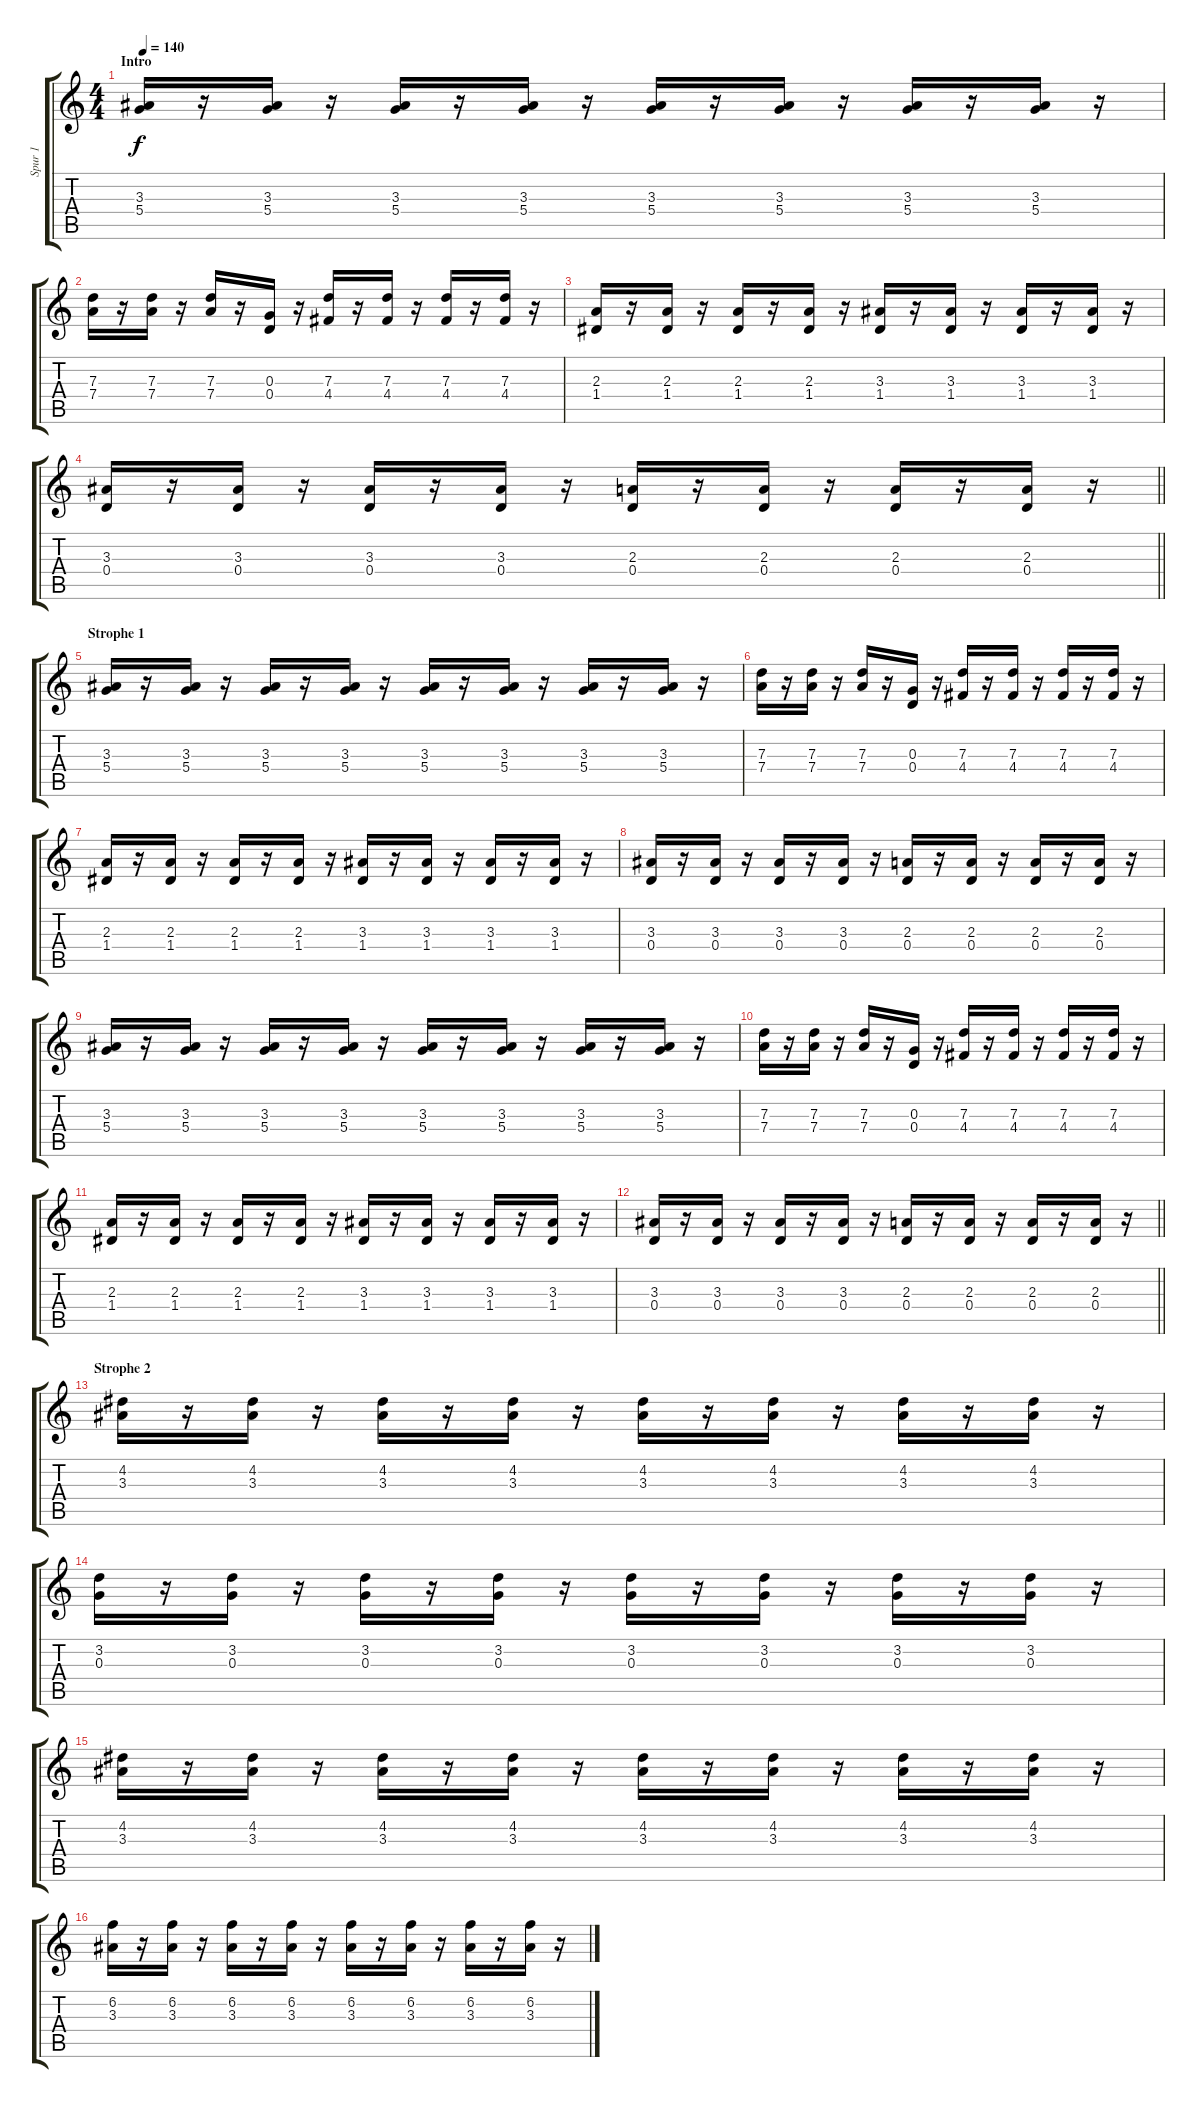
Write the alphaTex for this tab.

\track ("Spur 1" "Spur 1") {instrument distortionguitar}
\staff {score tabs}
\tuning (E4 B3 G3 D3 A2 D2) {hide}
\ts (4 4)
\section ("" "Intro")
\tempo 140
\clef g2
\ks c
(3.3 5.4).16{dy f instrument distortionguitar} r.16 (3.3 5.4).16 r.16 (3.3 5.4).16 r.16 (3.3 5.4).16 r.16 (3.3 5.4).16 r.16 (3.3 5.4).16 r.16 (3.3 5.4).16 r.16 (3.3 5.4).16 r.16 |
(7.3 7.4).16 r.16 (7.3 7.4).16 r.16 (7.3 7.4).16 r.16 (0.3 0.4).16 r.16 (7.3 4.4).16 r.16 (7.3 4.4).16 r.16 (7.3 4.4).16 r.16 (7.3 4.4).16 r.16 |
(2.3 1.4).16 r.16 (2.3 1.4).16 r.16 (2.3 1.4).16 r.16 (2.3 1.4).16 r.16 (3.3 1.4).16 r.16 (3.3 1.4).16 r.16 (3.3 1.4).16 r.16 (3.3 1.4).16 r.16 |
\barLineRight lightlight
(3.3 0.4).16 r.16 (3.3 0.4).16 r.16 (3.3 0.4).16 r.16 (3.3 0.4).16 r.16 (2.3 0.4).16 r.16 (2.3 0.4).16 r.16 (2.3 0.4).16 r.16 (2.3 0.4).16 r.16 |
\section ("" "Strophe 1")
(3.3 5.4).16 r.16 (3.3 5.4).16 r.16 (3.3 5.4).16 r.16 (3.3 5.4).16 r.16 (3.3 5.4).16 r.16 (3.3 5.4).16 r.16 (3.3 5.4).16 r.16 (3.3 5.4).16 r.16 |
(7.3 7.4).16 r.16 (7.3 7.4).16 r.16 (7.3 7.4).16 r.16 (0.3 0.4).16 r.16 (7.3 4.4).16 r.16 (7.3 4.4).16 r.16 (7.3 4.4).16 r.16 (7.3 4.4).16 r.16 |
(2.3 1.4).16 r.16 (2.3 1.4).16 r.16 (2.3 1.4).16 r.16 (2.3 1.4).16 r.16 (3.3 1.4).16 r.16 (3.3 1.4).16 r.16 (3.3 1.4).16 r.16 (3.3 1.4).16 r.16 |
(3.3 0.4).16 r.16 (3.3 0.4).16 r.16 (3.3 0.4).16 r.16 (3.3 0.4).16 r.16 (2.3 0.4).16 r.16 (2.3 0.4).16 r.16 (2.3 0.4).16 r.16 (2.3 0.4).16 r.16 |
(3.3 5.4).16 r.16 (3.3 5.4).16 r.16 (3.3 5.4).16 r.16 (3.3 5.4).16 r.16 (3.3 5.4).16 r.16 (3.3 5.4).16 r.16 (3.3 5.4).16 r.16 (3.3 5.4).16 r.16 |
(7.3 7.4).16 r.16 (7.3 7.4).16 r.16 (7.3 7.4).16 r.16 (0.3 0.4).16 r.16 (7.3 4.4).16 r.16 (7.3 4.4).16 r.16 (7.3 4.4).16 r.16 (7.3 4.4).16 r.16 |
(2.3 1.4).16 r.16 (2.3 1.4).16 r.16 (2.3 1.4).16 r.16 (2.3 1.4).16 r.16 (3.3 1.4).16 r.16 (3.3 1.4).16 r.16 (3.3 1.4).16 r.16 (3.3 1.4).16 r.16 |
\barLineRight lightlight
(3.3 0.4).16 r.16 (3.3 0.4).16 r.16 (3.3 0.4).16 r.16 (3.3 0.4).16 r.16 (2.3 0.4).16 r.16 (2.3 0.4).16 r.16 (2.3 0.4).16 r.16 (2.3 0.4).16 r.16 |
\section ("" "Strophe 2")
(4.2 3.3).16 r.16 (4.2 3.3).16 r.16 (4.2 3.3).16 r.16 (4.2 3.3).16 r.16 (4.2 3.3).16 r.16 (4.2 3.3).16 r.16 (4.2 3.3).16 r.16 (4.2 3.3).16 r.16 |
(3.2 0.3).16 r.16 (3.2 0.3).16 r.16 (3.2 0.3).16 r.16 (3.2 0.3).16 r.16 (3.2 0.3).16 r.16 (3.2 0.3).16 r.16 (3.2 0.3).16 r.16 (3.2 0.3).16 r.16 |
(4.2 3.3).16 r.16 (4.2 3.3).16 r.16 (4.2 3.3).16 r.16 (4.2 3.3).16 r.16 (4.2 3.3).16 r.16 (4.2 3.3).16 r.16 (4.2 3.3).16 r.16 (4.2 3.3).16 r.16 |
(6.2 3.3).16 r.16 (6.2 3.3).16 r.16 (6.2 3.3).16 r.16 (6.2 3.3).16 r.16 (6.2 3.3).16 r.16 (6.2 3.3).16 r.16 (6.2 3.3).16 r.16 (6.2 3.3).16 r.16
